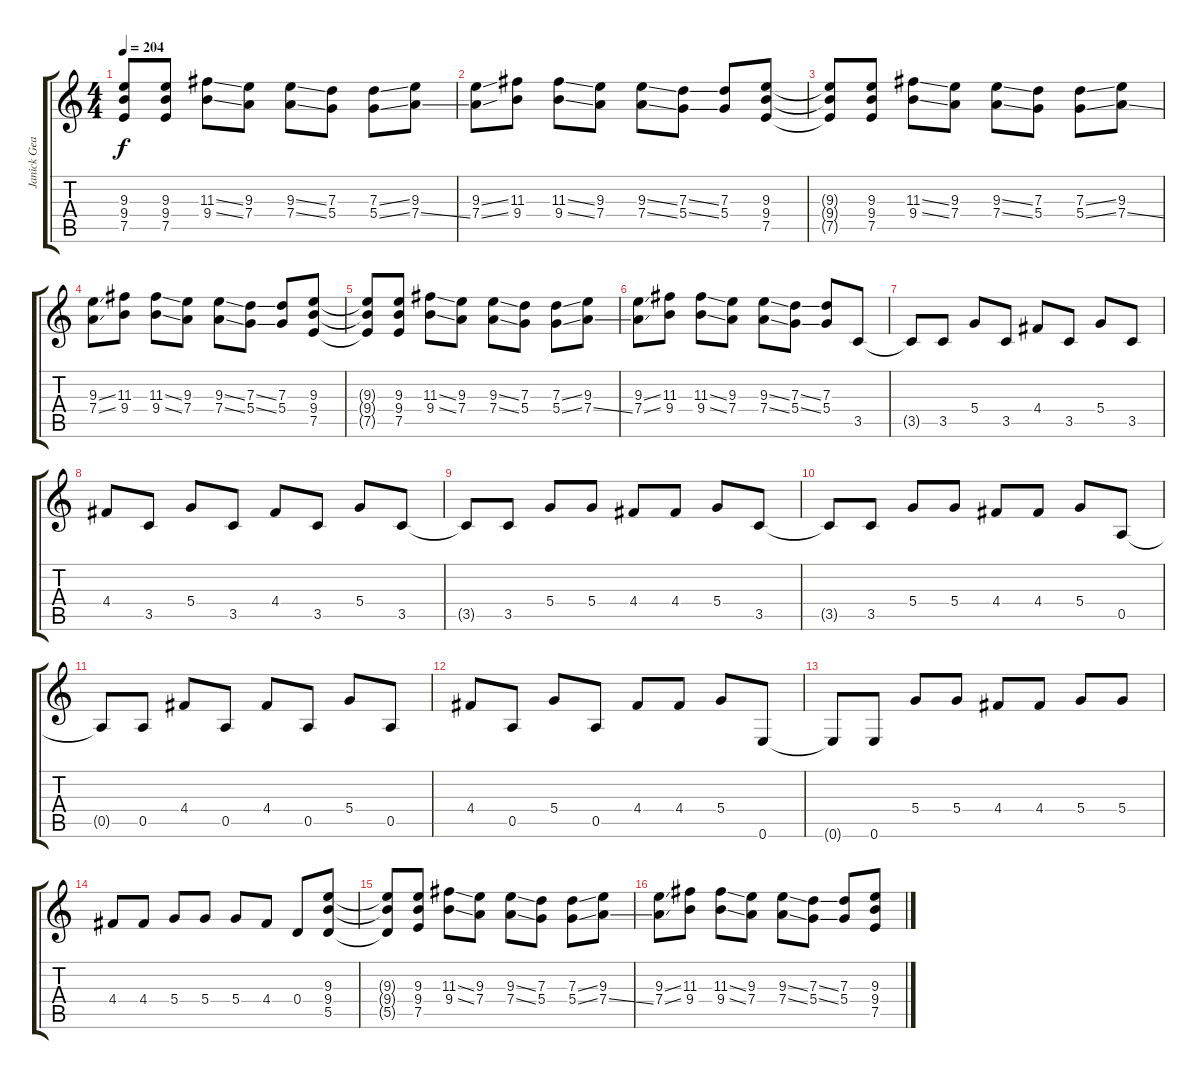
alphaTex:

\track ("Janick Gears (Distortion Guitar)" "Janick Gea") {instrument distortionguitar}
\staff {score tabs}
\tuning (E4 B3 G3 D3 A2 E2) {hide}
\ts (4 4)
\tempo 204
\clef g2
\ks c
(9.3{t} 9.4{t} 7.5{t}).8{dy f} (9.3 9.4 7.5).8 (11.3{ss} 9.4{ss}).8 (9.3 7.4).8 (9.3{ss} 7.4{ss}).8 (7.3 5.4).8 (7.3{ss} 5.4{ss}).8 (9.3 7.4{ss}).8 |
(9.3{ss} 7.4{ss}).8 (11.3 9.4).8 (11.3{ss} 9.4{ss}).8 (9.3 7.4).8 (9.3{ss} 7.4{ss}).8 (7.3{ss} 5.4{ss}).8 (7.3 5.4).8 (9.3 9.4 7.5).8 |
(9.3{t} 9.4{t} 7.5{t}).8 (9.3 9.4 7.5).8 (11.3{ss} 9.4{ss}).8 (9.3 7.4).8 (9.3{ss} 7.4{ss}).8 (7.3 5.4).8 (7.3{ss} 5.4{ss}).8 (9.3 7.4{ss}).8 |
(9.3{ss} 7.4{ss}).8 (11.3 9.4).8 (11.3{ss} 9.4{ss}).8 (9.3 7.4).8 (9.3{ss} 7.4{ss}).8 (7.3{ss} 5.4{ss}).8 (7.3 5.4).8 (9.3 9.4 7.5).8 |
(9.3{t} 9.4{t} 7.5{t}).8 (9.3 9.4 7.5).8 (11.3{ss} 9.4{ss}).8 (9.3 7.4).8 (9.3{ss} 7.4{ss}).8 (7.3 5.4).8 (7.3{ss} 5.4{ss}).8 (9.3 7.4{ss}).8 |
(9.3{ss} 7.4{ss}).8 (11.3 9.4).8 (11.3{ss} 9.4{ss}).8 (9.3 7.4).8 (9.3{ss} 7.4{ss}).8 (7.3{ss} 5.4{ss}).8 (7.3 5.4).8 3.5.8 |
3.5{t}.8 3.5.8 5.4.8 3.5.8 4.4.8 3.5.8 5.4.8 3.5.8 |
4.4.8 3.5.8 5.4.8 3.5.8 4.4.8 3.5.8 5.4.8 3.5.8 |
3.5{t}.8 3.5.8 5.4.8 5.4.8 4.4.8 4.4.8 5.4.8 3.5.8 |
3.5{t}.8 3.5.8 5.4.8 5.4.8 4.4.8 4.4.8 5.4.8 0.5.8 |
0.5{t}.8 0.5.8 4.4.8 0.5.8 4.4.8 0.5.8 5.4.8 0.5.8 |
4.4.8 0.5.8 5.4.8 0.5.8 4.4.8 4.4.8 5.4.8 0.6.8 |
0.6{t}.8 0.6.8 5.4.8 5.4.8 4.4.8 4.4.8 5.4.8 5.4.8 |
4.4.8 4.4.8 5.4.8 5.4.8 5.4.8 4.4.8 0.4.8 (9.3 9.4 5.5).8 |
(9.3{t} 9.4{t} 5.5{t}).8 (9.3 9.4 7.5).8 (11.3{ss} 9.4{ss}).8 (9.3 7.4).8 (9.3{ss} 7.4{ss}).8 (7.3 5.4).8 (7.3{ss} 5.4{ss}).8 (9.3 7.4{ss}).8 |
(9.3{ss} 7.4{ss}).8 (11.3 9.4).8 (11.3{ss} 9.4{ss}).8 (9.3 7.4).8 (9.3{ss} 7.4{ss}).8 (7.3{ss} 5.4{ss}).8 (7.3 5.4).8 (9.3 9.4 7.5).8
